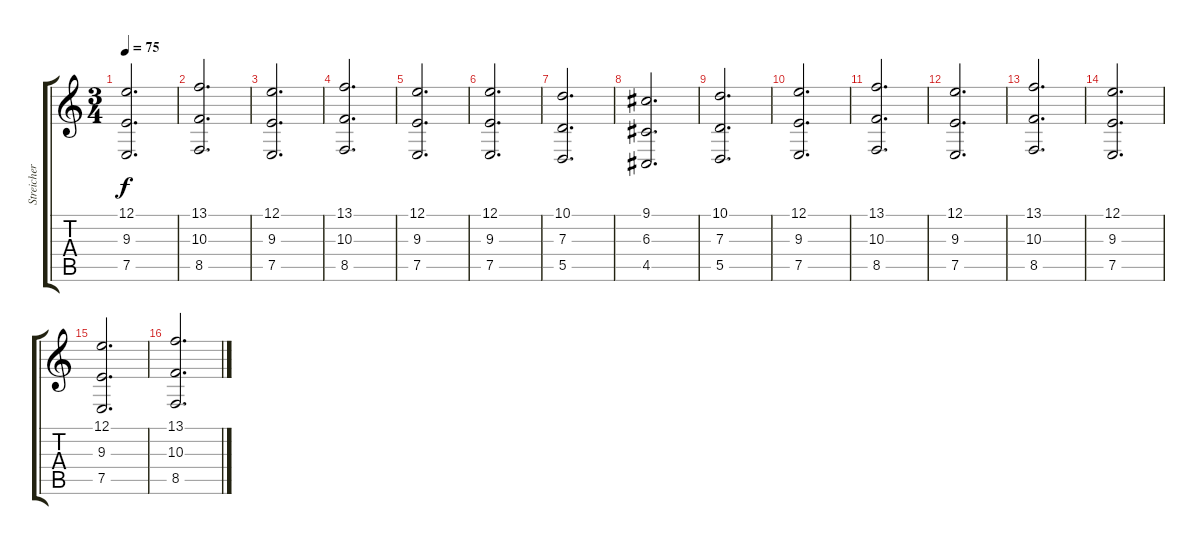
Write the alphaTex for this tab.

\track ("Streicher" "Streicher") {instrument stringensemble2}
\staff {score tabs}
\tuning (E4 B3 G3 D3 A2 D2) {hide}
\ts (3 4)
\tempo 75
\clef g2
\ks c
(12.1 9.3 7.5).2{d dy f} |
(13.1 10.3 8.5).2{d} |
(12.1 9.3 7.5).2{d} |
(13.1 10.3 8.5).2{d} |
(12.1 9.3 7.5).2{d} |
(12.1 9.3 7.5).2{d} |
(10.1 7.3 5.5).2{d} |
(9.1 6.3 4.5).2{d} |
(10.1 7.3 5.5).2{d} |
(12.1 9.3 7.5).2{d} |
(13.1 10.3 8.5).2{d} |
(12.1 9.3 7.5).2{d} |
(13.1 10.3 8.5).2{d} |
(12.1 9.3 7.5).2{d} |
(12.1 9.3 7.5).2{d} |
(13.1 10.3 8.5).2{d}
